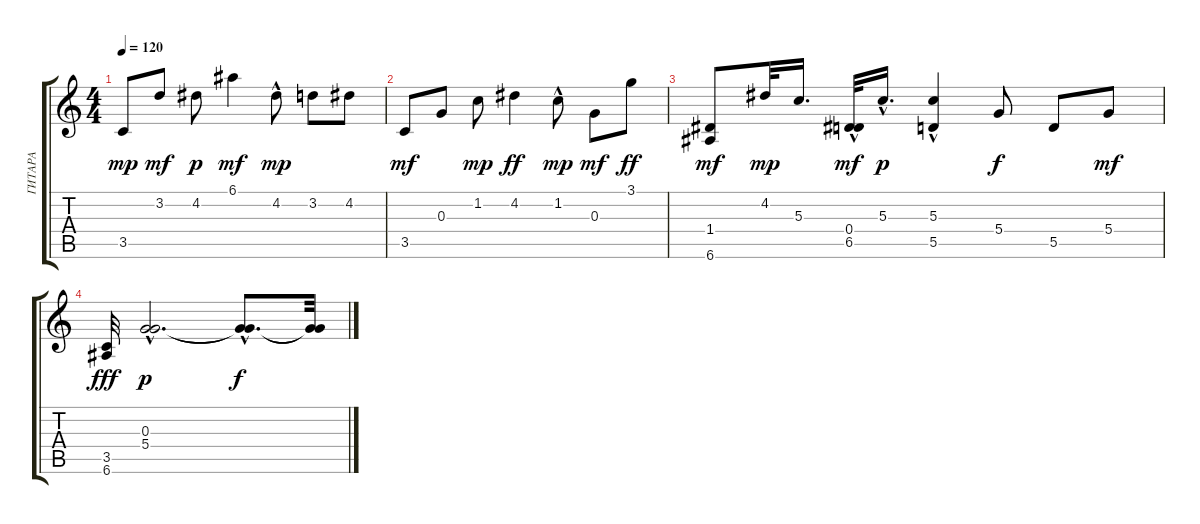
\track ("ГИТАРА" "ГИТАРА") {instrument acousticguitarsteel}
\staff {score tabs}
\tuning (E4 B3 G3 D3 A2 E2) {hide}
\ts (4 4)
\tempo 120
\clef g2
\ks c
3.5.8{dy mp} 3.2.8{dy mf} 4.2.8{dy p} 6.1.4{dy mf} 4.2{hac}.8{dy mp} 3.2.8 4.2.8 |
3.5.8{dy mf} 0.3.8 1.2.8{dy mp} 4.2.4{dy ff} 1.2{hac}.8{dy mp} 0.3.8{dy mf} 3.1.8{dy ff} |
(1.4 6.6).8{dy mf} 4.2.32{dy mp} 5.3.16{d} (0.4 6.5{hac}).32{dy mf} 5.3{hac}.16{d dy p} (5.3 5.5{hac}).4 5.4.8{dy f} 5.5.8 5.4.8{dy mf} |
(3.5 6.6).32{dy fff} (0.3{hac} 5.4{hac}).2{d dy p} (0.3{hac t} 5.4{hac t}).8{d dy f} (0.3{t} 5.4{t}).32
